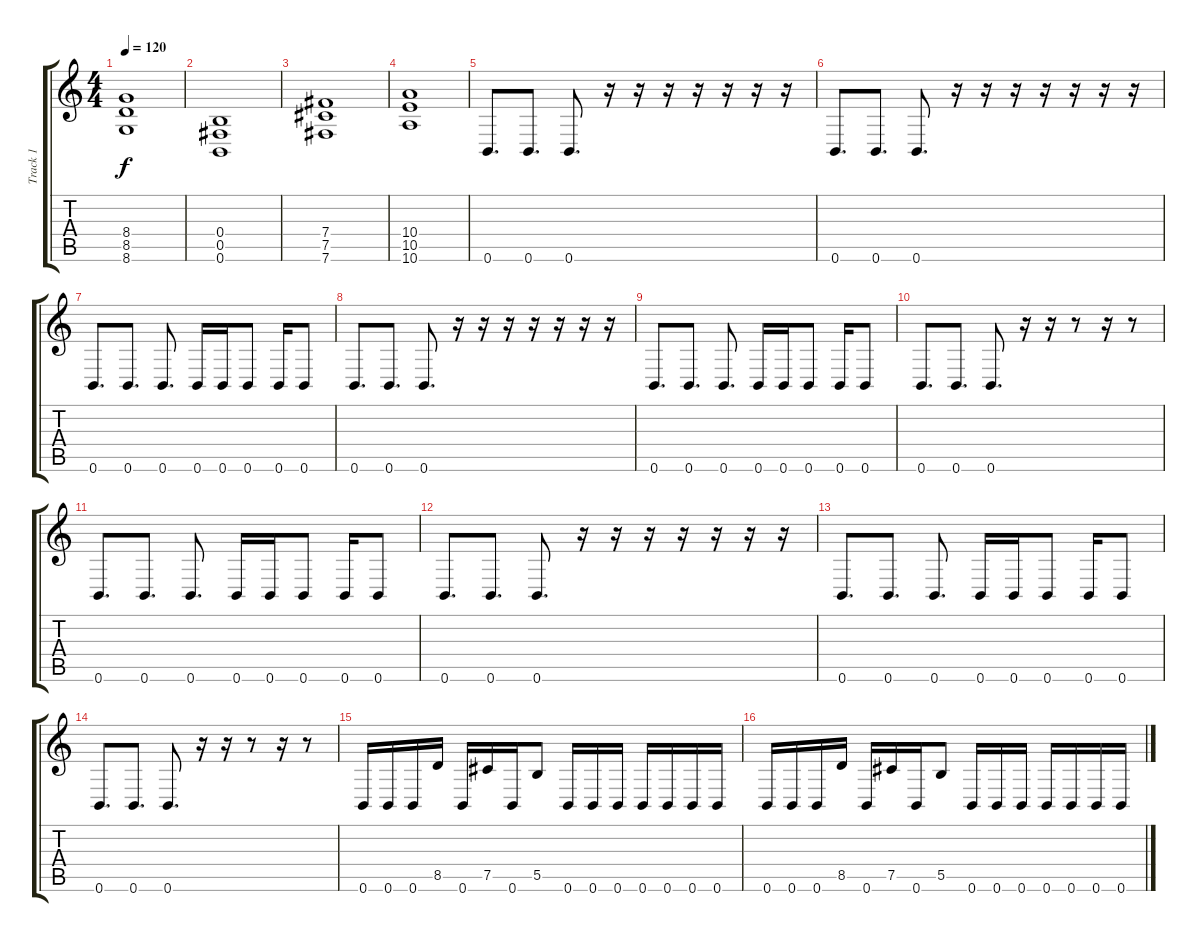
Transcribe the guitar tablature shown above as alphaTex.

\track ("Track 1" "Track 1") {instrument distortionguitar}
\staff {score tabs}
\tuning (Db4 Ab3 E3 B2 Gb2 B1) {hide}
\ts (4 4)
\tempo 120
\clef g2
\ks c
(8.4 8.5 8.6).1{dy f} |
(0.4 0.5 0.6).1 |
(7.4 7.5 7.6).1 |
(10.4 10.5 10.6).1 |
0.6.8{d} 0.6.8{d} 0.6.8{d} r.16 r.16 r.16 r.16 r.16 r.16 r.16 |
0.6.8{d} 0.6.8{d} 0.6.8{d} r.16 r.16 r.16 r.16 r.16 r.16 r.16 |
0.6.8{d} 0.6.8{d} 0.6.8{d} 0.6.16 0.6.16 0.6.8 0.6.16 0.6.8 |
0.6.8{d} 0.6.8{d} 0.6.8{d} r.16 r.16 r.16 r.16 r.16 r.16 r.16 |
0.6.8{d} 0.6.8{d} 0.6.8{d} 0.6.16 0.6.16 0.6.8 0.6.16 0.6.8 |
0.6.8{d} 0.6.8{d} 0.6.8{d} r.16 r.16 r.8 r.16 r.8 |
0.6.8{d} 0.6.8{d} 0.6.8{d} 0.6.16 0.6.16 0.6.8 0.6.16 0.6.8 |
0.6.8{d} 0.6.8{d} 0.6.8{d} r.16 r.16 r.16 r.16 r.16 r.16 r.16 |
0.6.8{d} 0.6.8{d} 0.6.8{d} 0.6.16 0.6.16 0.6.8 0.6.16 0.6.8 |
0.6.8{d} 0.6.8{d} 0.6.8{d} r.16 r.16 r.8 r.16 r.8 |
0.6.16 0.6.16 0.6.16 8.5.16 0.6.16 7.5.16 0.6.16 5.5.8 0.6.16 0.6.16 0.6.16 0.6.16 0.6.16 0.6.16 0.6.16 |
0.6.16 0.6.16 0.6.16 8.5.16 0.6.16 7.5.16 0.6.16 5.5.8 0.6.16 0.6.16 0.6.16 0.6.16 0.6.16 0.6.16 0.6.16
